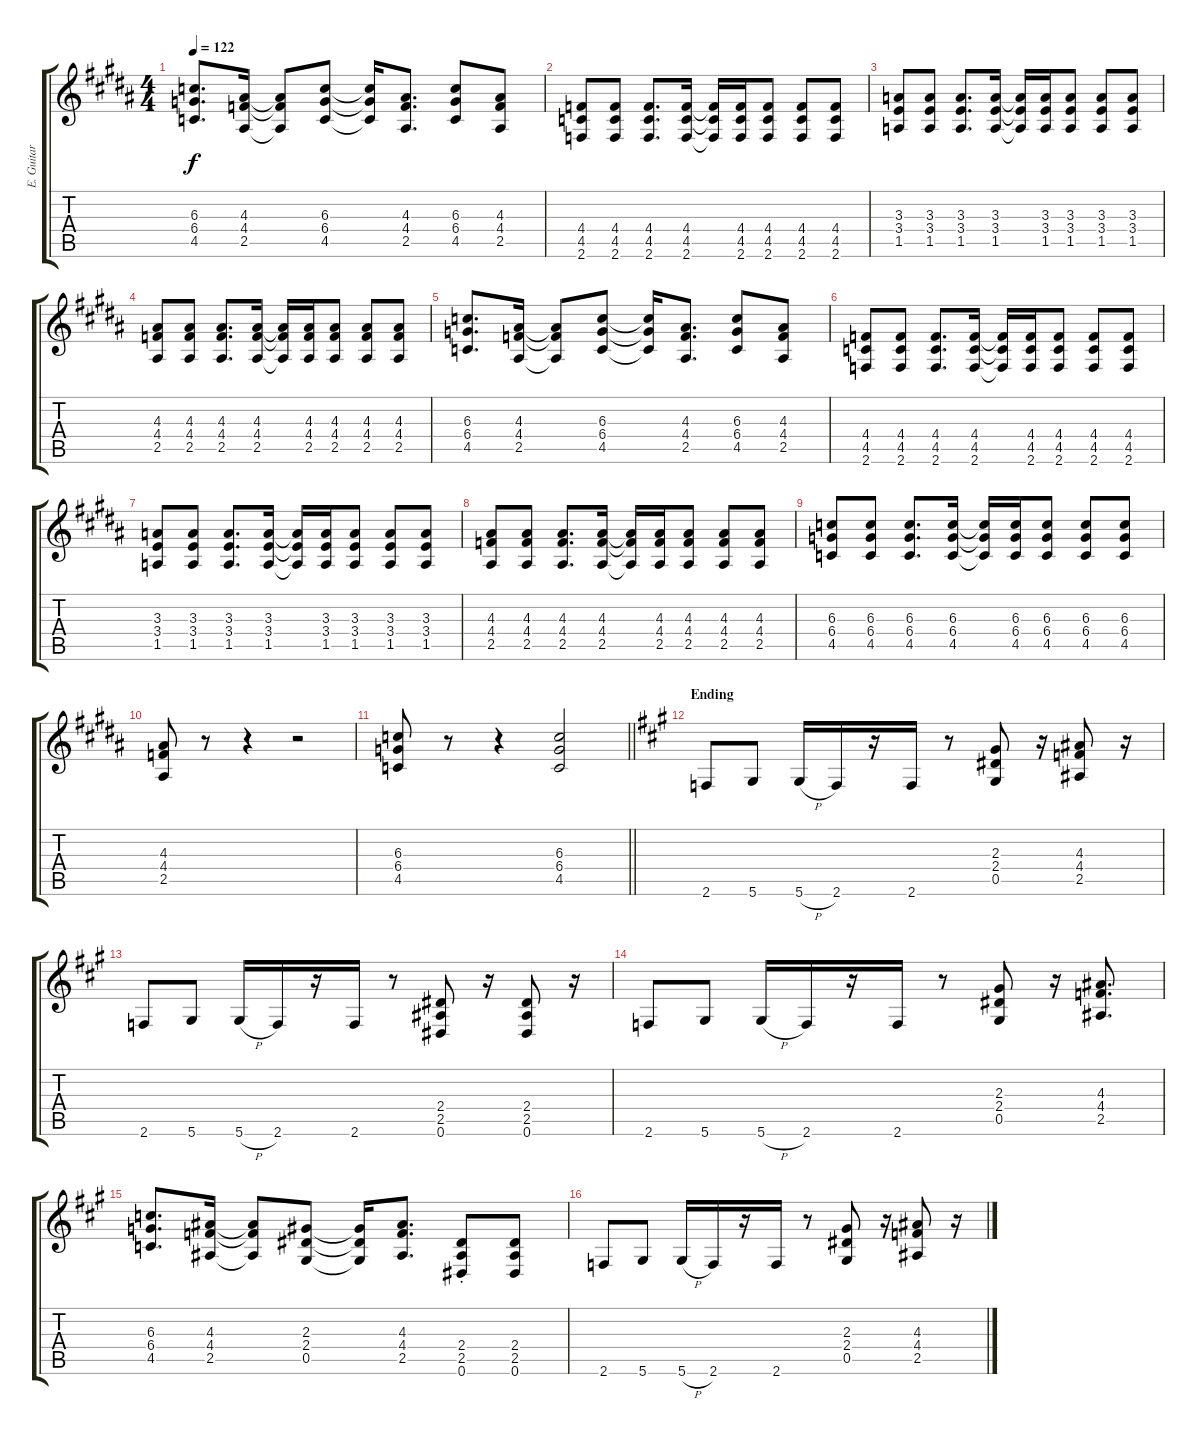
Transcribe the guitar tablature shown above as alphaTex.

\track ("E. Guitar I" "E. Guitar ") {instrument overdrivenguitar}
\staff {score tabs}
\tuning (Eb4 Bb3 Gb3 Db3 Ab2 Eb2) {hide}
\ts (4 4)
\tempo 122
\clef g2
\ks b
(6.3 6.4 4.5).8{d dy f} (4.3 4.4 2.5).16 (4.3{t} 4.4{t} 2.5{t}).8 (6.3 6.4 4.5).8 (6.3{t} 6.4{t} 4.5{t}).16 (4.3 4.4 2.5).8{d} (6.3 6.4 4.5).8 (4.3 4.4 2.5).8 |
(4.4 4.5 2.6).8 (4.4 4.5 2.6).8 (4.4 4.5 2.6).8{d} (4.4 4.5 2.6).16 (4.4{t} 4.5{t} 2.6{t}).16 (4.4 4.5 2.6).16 (4.4 4.5 2.6).8 (4.4 4.5 2.6).8 (4.4 4.5 2.6).8 |
(3.3 3.4 1.5).8 (3.3 3.4 1.5).8 (3.3 3.4 1.5).8{d} (3.3 3.4 1.5).16 (3.3{t} 3.4{t} 1.5{t}).16 (3.3 3.4 1.5).16 (3.3 3.4 1.5).8 (3.3 3.4 1.5).8 (3.3 3.4 1.5).8 |
(4.3 4.4 2.5).8 (4.3 4.4 2.5).8 (4.3 4.4 2.5).8{d} (4.3 4.4 2.5).16 (4.3{t} 4.4{t} 2.5{t}).16 (4.3 4.4 2.5).16 (4.3 4.4 2.5).8 (4.3 4.4 2.5).8 (4.3 4.4 2.5).8 |
(6.3 6.4 4.5).8{d} (4.3 4.4 2.5).16 (4.3{t} 4.4{t} 2.5{t}).8 (6.3 6.4 4.5).8 (6.3{t} 6.4{t} 4.5{t}).16 (4.3 4.4 2.5).8{d} (6.3 6.4 4.5).8 (4.3 4.4 2.5).8 |
(4.4 4.5 2.6).8 (4.4 4.5 2.6).8 (4.4 4.5 2.6).8{d} (4.4 4.5 2.6).16 (4.4{t} 4.5{t} 2.6{t}).16 (4.4 4.5 2.6).16 (4.4 4.5 2.6).8 (4.4 4.5 2.6).8 (4.4 4.5 2.6).8 |
(3.3 3.4 1.5).8 (3.3 3.4 1.5).8 (3.3 3.4 1.5).8{d} (3.3 3.4 1.5).16 (3.3{t} 3.4{t} 1.5{t}).16 (3.3 3.4 1.5).16 (3.3 3.4 1.5).8 (3.3 3.4 1.5).8 (3.3 3.4 1.5).8 |
(4.3 4.4 2.5).8 (4.3 4.4 2.5).8 (4.3 4.4 2.5).8{d} (4.3 4.4 2.5).16 (4.3{t} 4.4{t} 2.5{t}).16 (4.3 4.4 2.5).16 (4.3 4.4 2.5).8 (4.3 4.4 2.5).8 (4.3 4.4 2.5).8 |
(6.3 6.4 4.5).8 (6.3 6.4 4.5).8 (6.3 6.4 4.5).8{d} (6.3 6.4 4.5).16 (6.3{t} 6.4{t} 4.5{t}).16 (6.3 6.4 4.5).16 (6.3 6.4 4.5).8 (6.3 6.4 4.5).8 (6.3 6.4 4.5).8 |
(4.3 4.4 2.5).8 r.8 r.4 r.2 |
\barLineRight lightlight
(6.3 6.4 4.5).8 r.8 r.4 (6.3 6.4 4.5).2 |
\section ("" "Ending")
\ks a
2.6.8 5.6.8 5.6{h}.16 2.6.16 r.16 2.6.16 r.8 (2.3 2.4 0.5).8 r.16 (4.3 4.4 2.5).8 r.16 |
2.6.8 5.6.8 5.6{h}.16 2.6.16 r.16 2.6.16 r.8 (2.4 2.5 0.6).8 r.16 (2.4 2.5 0.6).8 r.16 |
2.6.8 5.6.8 5.6{h}.16 2.6.16 r.16 2.6.16 r.8 (2.3 2.4 0.5).8 r.16 (4.3 4.4 2.5).8{d} |
(6.3 6.4 4.5).8{d} (4.3 4.4 2.5).16 (4.3{t} 4.4{t} 2.5{t}).8 (2.3 2.4 0.5).8 (2.3{t} 2.4{t} 0.5{t}).16 (4.3 4.4 2.5).8{d} (2.4{st} 2.5{st} 0.6{st}).8 (2.4 2.5 0.6).8 |
2.6.8 5.6.8 5.6{h}.16 2.6.16 r.16 2.6.16 r.8 (2.3 2.4 0.5).8 r.16 (4.3 4.4 2.5).8 r.16
